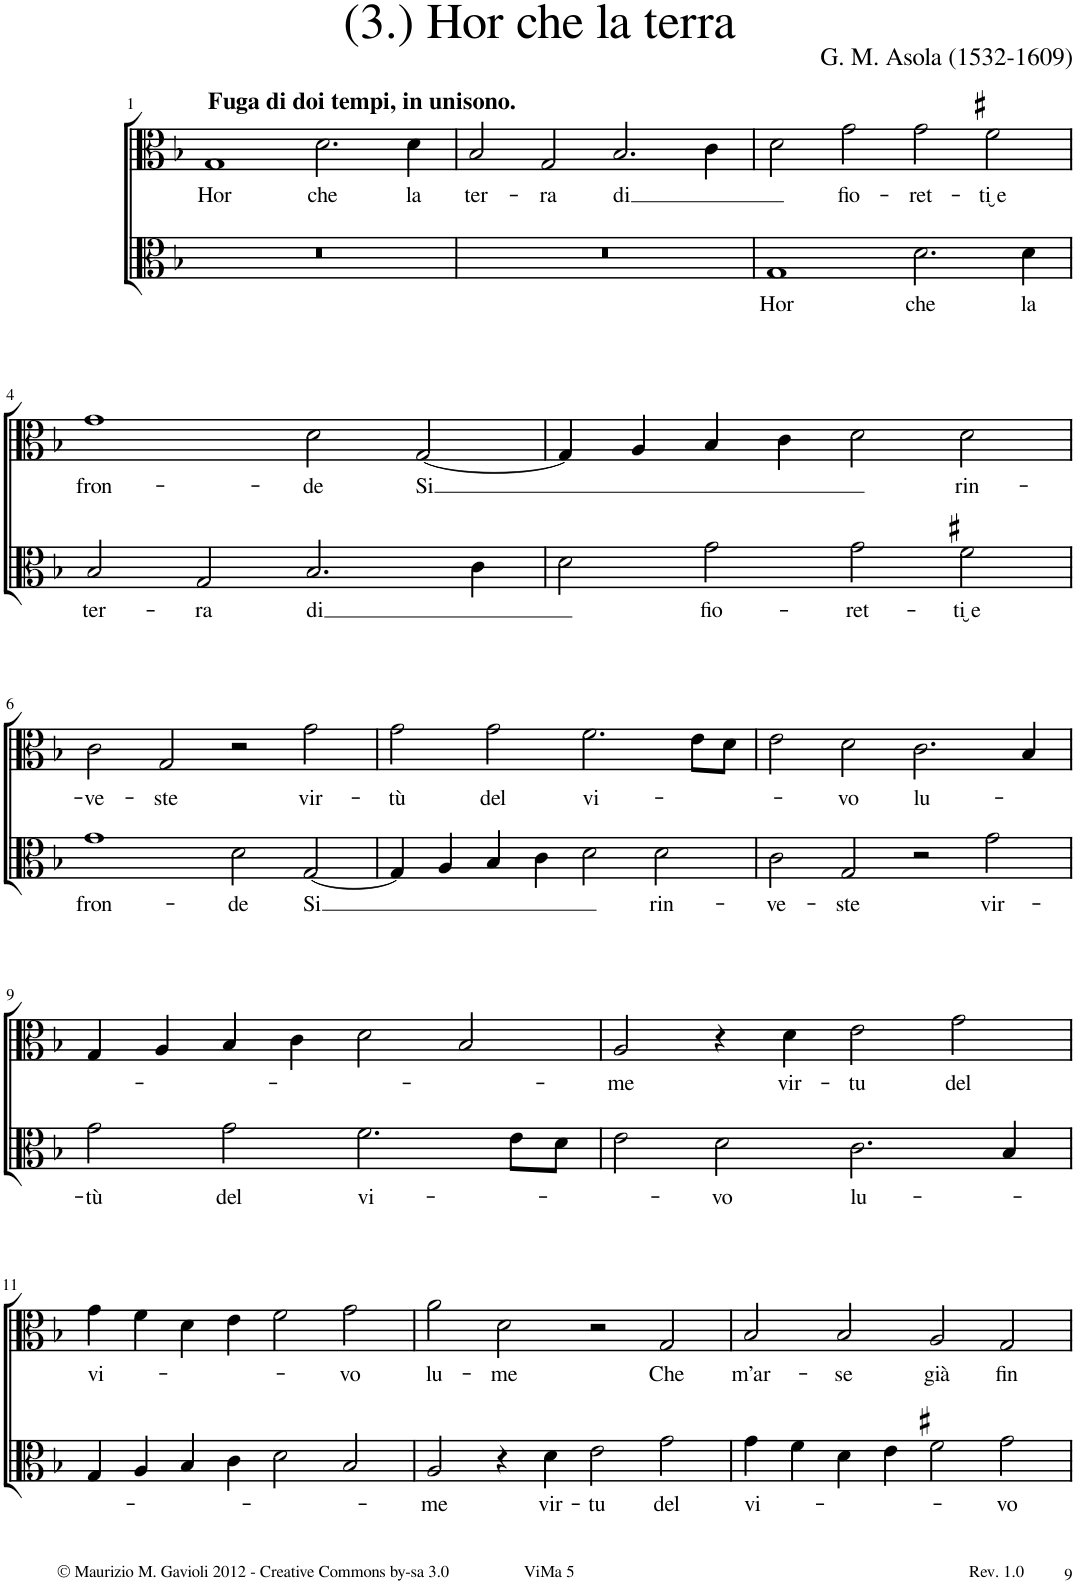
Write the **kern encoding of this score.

**kern	**text	**kern	**text
*part2	*part2	*part1	*part1
*staff2	*staff2	*staff1	*staff1
*I"Voice	*	*I"Voice	*
!!LO:PB:g=z
*clefC3	*	*clefC3	*
*k[b-]	*	*k[b-]	*
*M4/2	*	*M4/2	*
=1	=1	=1	=1
!	!	!LO:TX:a:B:t=Fuga di doi tempi, in unisono.	!
!	!	!	!LO:LY:b
0r	.	1G	Hor
!	!	!	!LO:LY:b
.	.	2.d\	che
!	!	!	!LO:LY:b
.	.	4d\	la
=2	=2	=2	=2
!	!	!	!LO:LY:b
0r	.	2B-/	ter-
!	!	!	!LO:LY:b
.	.	2G/	-ra
!	!	!	!LO:LY:b
.	.	2.B-/	di
.	.	4c\	.
=3	=3	=3	=3
!	!LO:LY:b	!	!
1G	Hor	2d\	.
!	!	!	!LO:LY:b
.	.	2g\	fio-
!	!LO:LY:b	!	!LO:LY:b
2.d\	che	2g\	-ret-
!	!	!	!LO:LY:b
.	.	2f#X\	-ti ̮e
!	!LO:LY:b	!	!
4d\	la	.	.
!!LO:LB:g=z
=4	=4	=4	=4
!	!LO:LY:b	!	!LO:LY:b
2B-/	ter-	1g	fron-
!	!LO:LY:b	!	!
2G/	-ra	.	.
!	!LO:LY:b	!	!LO:LY:b
2.B-/	di	2d\	-de
!	!	!	!LO:LY:b
.	.	[2G/	Si
4c\	.	.	.
=5	=5	=5	=5
2d\	.	4G/]	.
.	.	4A/	.
!	!LO:LY:b	!	!
2g\	fio-	4B-/	.
.	.	4c\	.
!	!LO:LY:b	!	!
2g\	-ret-	2d\	.
!	!LO:LY:b	!	!LO:LY:b
2f#X\	-ti ̮e	2d\	rin-
!!LO:LB:g=z
=6	=6	=6	=6
!	!LO:LY:b	!	!LO:LY:b
1g	fron-	2c\	-ve-
!	!	!	!LO:LY:b
.	.	2G/	-ste
!	!LO:LY:b	!	!
2d\	-de	2r	.
!	!LO:LY:b	!	!LO:LY:b
[2G/	Si	2g\	vir-
=7	=7	=7	=7
!	!	!	!LO:LY:b
4G/]	.	2g\	-tù
4A/	.	.	.
!	!	!	!LO:LY:b
4B-/	.	2g\	del
4c\	.	.	.
!	!	!	!LO:LY:b
2d\	.	2.f\	vi-
!	!LO:LY:b	!	!
2d\	rin-	.	.
.	.	8e\L	.
.	.	8d\J	.
=8	=8	=8	=8
!	!LO:LY:b	!	!
2c\	-ve-	2e\	.
!	!LO:LY:b	!	!LO:LY:b
2G/	-ste	2d\	-vo
!	!	!	!LO:LY:b
2r	.	2.c\	lu-
!	!LO:LY:b	!	!
2g\	vir-	.	.
.	.	4B-/	.
!!LO:LB:g=z
=9	=9	=9	=9
!	!LO:LY:b	!	!
2g\	-tù	4G/	.
.	.	4A/	.
!	!LO:LY:b	!	!
2g\	del	4B-/	.
.	.	4c\	.
!	!LO:LY:b	!	!
2.f\	vi-	2d\	.
.	.	2B-/	.
8e\L	.	.	.
8d\J	.	.	.
=10	=10	=10	=10
!	!	!	!LO:LY:b
2e\	.	2A/	-me
!	!LO:LY:b	!	!
2d\	-vo	4r	.
!	!	!	!LO:LY:b
.	.	4d\	vir-
!	!LO:LY:b	!	!LO:LY:b
2.c\	lu-	2e\	-tu
!	!	!	!LO:LY:b
.	.	2g\	del
4B-/	.	.	.
!!LO:LB:g=z
=11	=11	=11	=11
!	!	!	!LO:LY:b
4G/	.	4g\	vi-
4A/	.	4f\	.
4B-/	.	4d\	.
4c\	.	4e\	.
2d\	.	2f\	.
!	!	!	!LO:LY:b
2B-/	.	2g\	-vo
=12	=12	=12	=12
!	!LO:LY:b	!	!LO:LY:b
2A/	-me	2a\	lu-
!	!	!	!LO:LY:b
4r	.	2d\	-me
!	!LO:LY:b	!	!
4d\	vir-	.	.
!	!LO:LY:b	!	!
2e\	-tu	2r	.
!	!LO:LY:b	!	!LO:LY:b
2g\	del	2G/	Che
=13	=13	=13	=13
!	!LO:LY:b	!	!LO:LY:b
4g\	vi-	2B-/	m’ar-
4f\	.	.	.
!	!	!	!LO:LY:b
4d\	.	2B-/	-se
4e\	.	.	.
!	!	!	!LO:LY:b
2f#X\	.	2A/	già
!	!LO:LY:b	!	!LO:LY:b
2g\	-vo	2G/	fin
=	=	=	=
*-	*-	*-	*-
